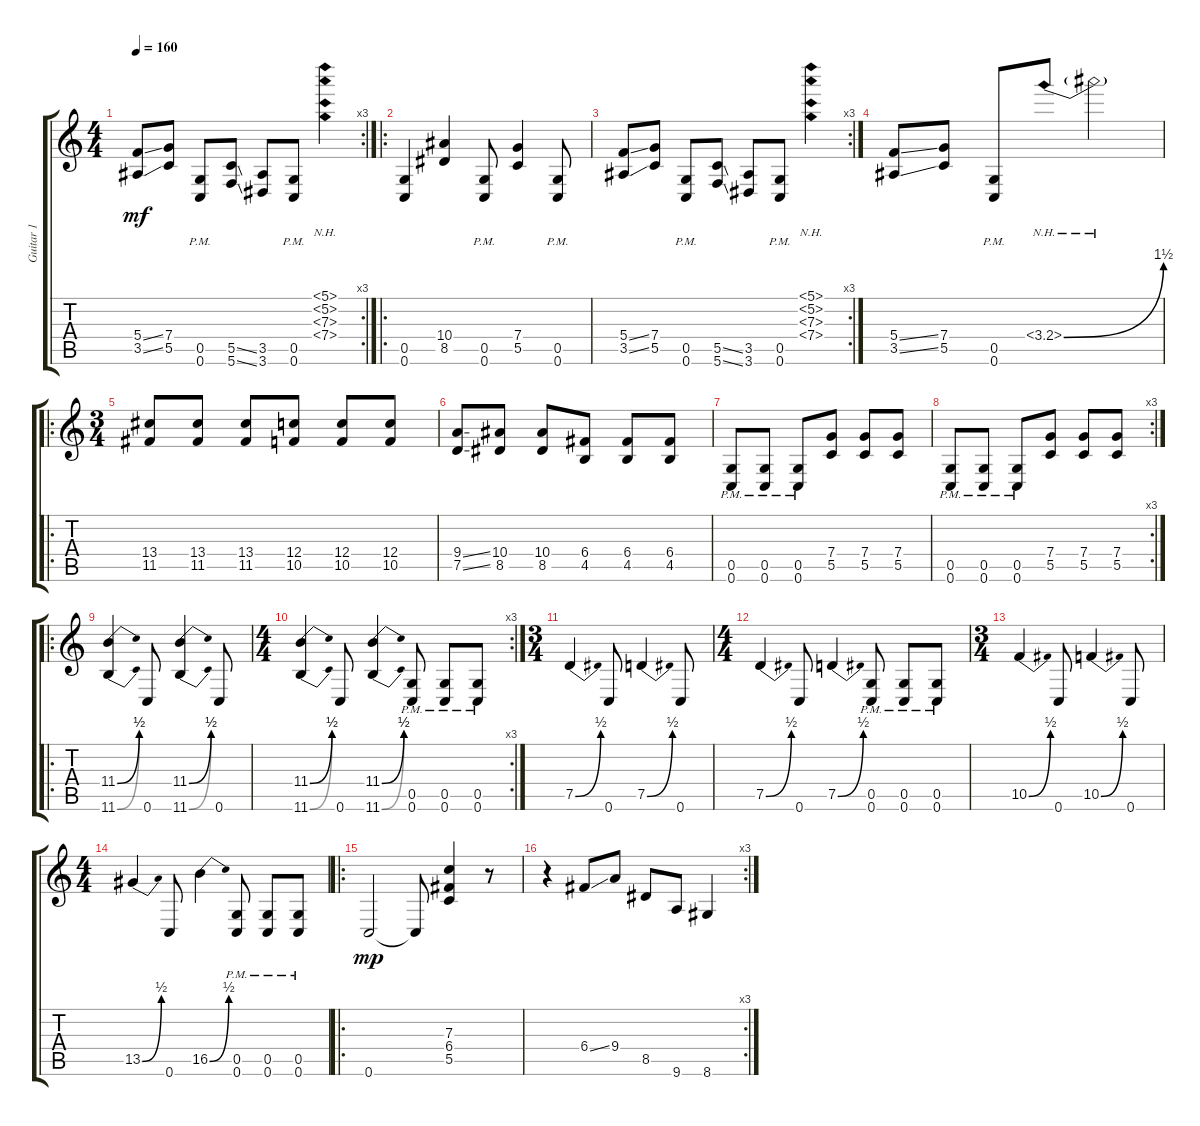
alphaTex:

\track ("Guitar 1" "Guitar 1") {instrument distortionguitar}
\staff {score tabs}
\tuning (D4 A3 F3 C3 G2 C2) {hide}
\rc 3
\ts (4 4)
\tempo 160
\clef g2
\ks c
(5.4{ss} 3.5{ss}).8{dy mf} (7.4 5.5).8 (0.5{pm} 0.6{pm}).8 (5.5{ss} 5.6{ss}).8 (3.5 3.6).8 (0.5{pm} 0.6{pm}).8 (5.1{nh} 5.2{nh} 7.3{nh} 7.4{nh}).4 |
\ro
(0.5 0.6).4 (10.4 8.5).4 (0.5{pm} 0.6{pm}).8 (7.4 5.5).4 (0.5{pm} 0.6{pm}).8 |
\rc 3
(5.4{ss} 3.5{ss}).8 (7.4 5.5).8 (0.5{pm} 0.6{pm}).8 (5.5{ss} 5.6{ss}).8 (3.5 3.6).8 (0.5{pm} 0.6{pm}).8 (5.1{nh} 5.2{nh} 7.3{nh} 7.4{nh}).4 |
(5.4{ss} 3.5{ss}).8 (7.4 5.5).8 (0.5{pm} 0.6{pm}).8 3.4{be (bend 0 0 60 6) nh}.8 3.4{nh t}.2 |
\ro
\ts (3 4)
(13.4 11.5).8 (13.4 11.5).8 (13.4 11.5).8 (12.4 10.5).8 (12.4 10.5).8 (12.4 10.5).8 |
(9.4{ss} 7.5{ss}).8 (10.4 8.5).8 (10.4 8.5).8 (6.4 4.5).8 (6.4 4.5).8 (6.4 4.5).8 |
(0.5{pm} 0.6{pm}).8 (0.5{pm} 0.6{pm}).8 (0.5{pm} 0.6{pm}).8 (7.4 5.5).8 (7.4 5.5).8 (7.4 5.5).8 |
\rc 3
(0.5{pm} 0.6{pm}).8 (0.5{pm} 0.6{pm}).8 (0.5{pm} 0.6{pm}).8 (7.4 5.5).8 (7.4 5.5).8 (7.4 5.5).8 |
\ro
(11.4{be (bend 0 0 60 2)} 11.6{be (bend 0 0 60 2)}).4 0.6.8 (11.4{be (bend 0 0 60 2)} 11.6{be (bend 0 0 60 2)}).4 0.6.8 |
\rc 3
\ts (4 4)
(11.4{be (bend 0 0 60 2)} 11.6{be (bend 0 0 60 2)}).4 0.6.8 (11.4{be (bend 0 0 60 2)} 11.6{be (bend 0 0 60 2)}).4 (0.5{pm} 0.6{pm}).8 (0.5{pm} 0.6{pm}).8 (0.5{pm} 0.6{pm}).8 |
\ts (3 4)
7.5{be (bend 0 0 60 2)}.4 0.6.8 7.5{be (bend 0 0 60 2)}.4 0.6.8 |
\ts (4 4)
7.5{be (bend 0 0 60 2)}.4 0.6.8 7.5{be (bend 0 0 60 2)}.4 (0.5{pm} 0.6{pm}).8 (0.5{pm} 0.6{pm}).8 (0.5{pm} 0.6{pm}).8 |
\ts (3 4)
10.5{be (bend 0 0 60 2)}.4 0.6.8 10.5{be (bend 0 0 60 2)}.4 0.6.8 |
\ts (4 4)
13.5{be (bend 0 0 60 2)}.4 0.6.8 16.5{be (bend 0 0 60 2)}.4 (0.5{pm} 0.6{pm}).8 (0.5{pm} 0.6{pm}).8 (0.5{pm} 0.6{pm}).8 |
\ro
0.6.2{dy mp} 0.6{t}.8 (7.3 6.4 5.5).4 r.8 |
\rc 3
r.4 6.4{ss}.8 9.4.8 8.5.8 9.6.8 8.6.4
